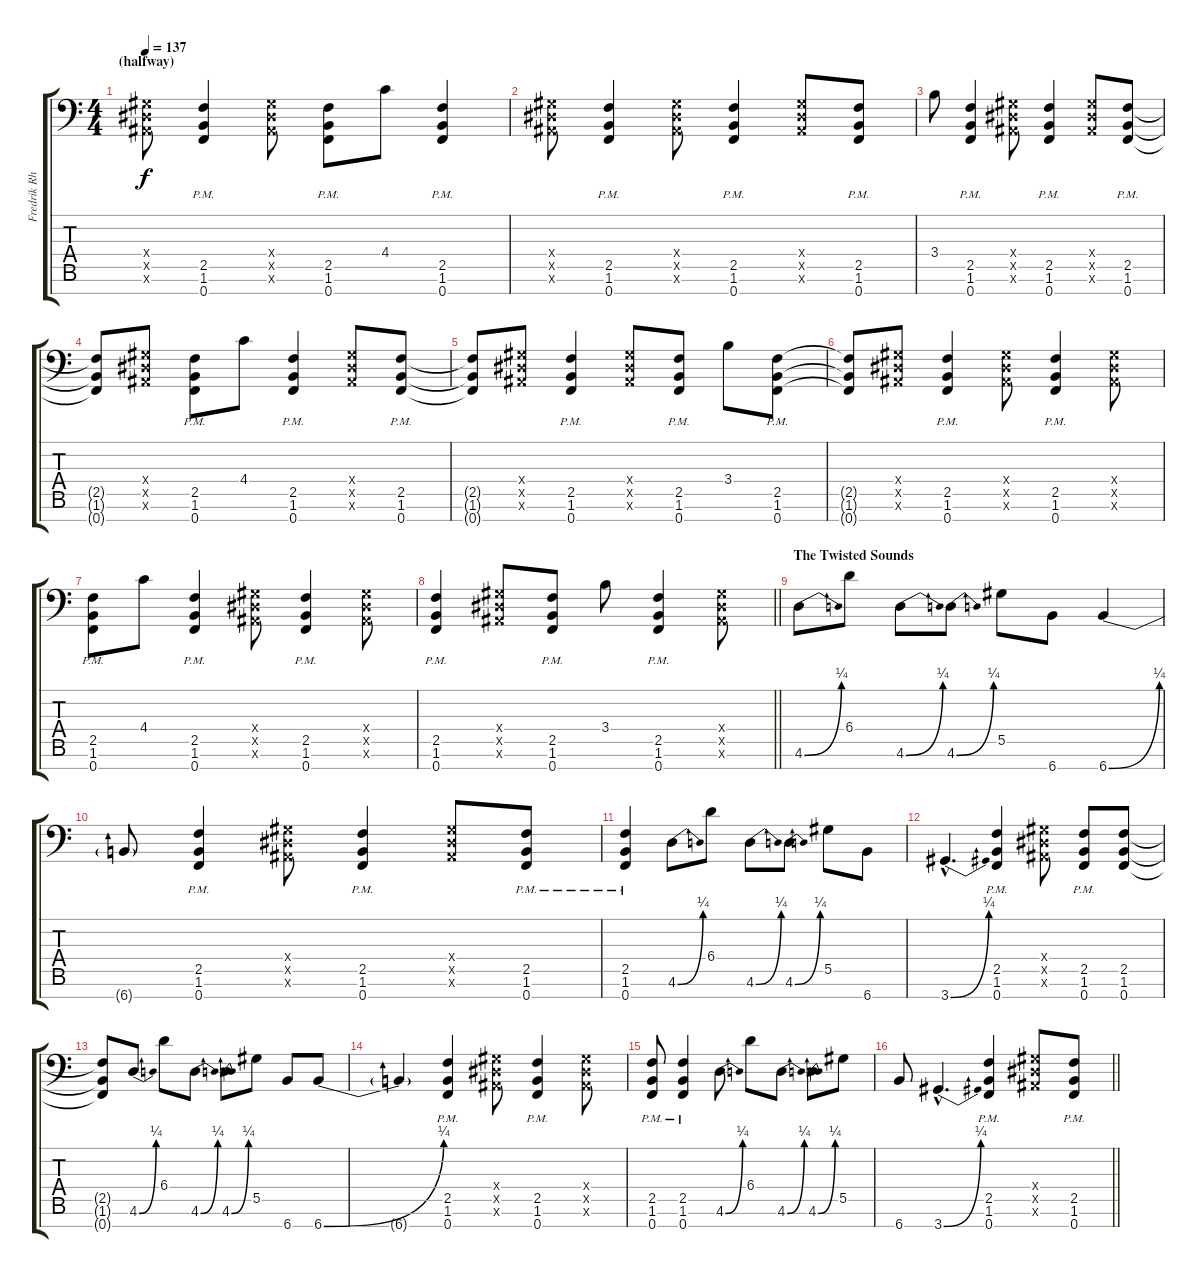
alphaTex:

\track ("Fredrik Rhythm" "Fredrik Rh") {instrument distortionguitar}
\staff {score tabs}
\tuning (Bb3 Gb3 Db3 Ab2 Eb2 Bb1 F1) {hide}
\ts (4 4)
\section ("" "(halfway)")
\tempo 137
\clef f4
\ks c
(0.4{x} 0.5{x} 0.6{x}).8{dy f} (2.5{pm} 1.6{pm} 0.7{pm}).4 (0.4{x} 0.5{x} 0.6{x}).8 (2.5{pm} 1.6 0.7).8 4.4.8 (2.5{pm} 1.6{pm} 0.7{pm}).4 |
(0.4{x} 0.5{x} 0.6{x}).8 (2.5{pm} 1.6{pm} 0.7{pm}).4 (0.4{x} 0.5{x} 0.6{x}).8 (2.5{pm} 1.6{pm} 0.7{pm}).4 (0.4{x} 0.5{x} 0.6{x}).8 (2.5{pm} 1.6 0.7).8 |
3.4.8 (2.5{pm} 1.6{pm} 0.7{pm}).4 (0.4{x} 0.5{x} 0.6{x}).8 (2.5{pm} 1.6{pm} 0.7{pm}).4 (0.4{x} 0.5{x} 0.6{x}).8 (2.5{pm} 1.6{pm} 0.7{pm}).8 |
(2.5{t} 1.6{t} 0.7{t}).8 (0.4{x} 0.5{x} 0.6{x}).8 (2.5{pm} 1.6 0.7).8 4.4.8 (2.5{pm} 1.6{pm} 0.7{pm}).4 (0.4{x} 0.5{x} 0.6{x}).8 (2.5{pm} 1.6 0.7).8 |
(2.5{t} 1.6{t} 0.7{t}).8 (0.4{x} 0.5{x} 0.6{x}).8 (2.5{pm} 1.6{pm} 0.7{pm}).4 (0.4{x} 0.5{x} 0.6{x}).8 (2.5{pm} 1.6 0.7).8 3.4.8 (2.5{pm} 1.6{pm} 0.7{pm}).8 |
(2.5{t} 1.6{t} 0.7{t}).8 (0.4{x} 0.5{x} 0.6{x}).8 (2.5{pm} 1.6{pm} 0.7{pm}).4 (0.4{x} 0.5{x} 0.6{x}).8 (2.5{pm} 1.6{pm} 0.7{pm}).4 (0.4{x} 0.5{x} 0.6{x}).8 |
(2.5{pm} 1.6 0.7).8 4.4.8 (2.5{pm} 1.6{pm} 0.7{pm}).4 (0.4{x} 0.5{x} 0.6{x}).8 (2.5{pm} 1.6{pm} 0.7{pm}).4 (0.4{x} 0.5{x} 0.6{x}).8 |
\barLineRight lightlight
(2.5{pm} 1.6{pm} 0.7{pm}).4 (0.4{x} 0.5{x} 0.6{x}).8 (2.5{pm} 1.6 0.7).8 3.4.8 (2.5{pm} 1.6{pm} 0.7{pm}).4 (0.4{x} 0.5{x} 0.6{x}).8 |
\section ("" "The Twisted Sounds")
4.6{be (bend 0 0 60 1)}.8 6.4.8 4.6{be (bend 0 0 60 1)}.8 4.6{be (bend 0 0 60 1)}.8 5.5.8 6.7.8 6.7{be (bend 0 0 60 1)}.4 |
6.7{t}.8 (2.5{pm} 1.6{pm} 0.7{pm}).4 (0.4{x} 0.5{x} 0.6{x}).8 (2.5{pm} 1.6{pm} 0.7{pm}).4 (0.4{x} 0.5{x} 0.6{x}).8 (2.5{pm} 1.6{pm} 0.7{pm}).8 |
(2.5{pm} 1.6{pm} 0.7{pm}).4 4.6{be (bend 0 0 60 1)}.8 6.4.8 4.6{be (bend 0 0 60 1)}.8 4.6{be (bend 0 0 60 1)}.8 5.5.8 6.7.8 |
3.7{be (bend 0 0 60 1) hac}.4{d} (2.5{pm} 1.6{pm} 0.7{pm}).4 (0.4{x} 0.5{x} 0.6{x}).8 (2.5{pm} 1.6{pm} 0.7{pm}).8 (2.5 1.6 0.7).8 |
(2.5{t} 1.6{t} 0.7{t}).8 4.6{be (bend 0 0 60 1)}.8 6.4.8 4.6{be (bend 0 0 60 1)}.8 4.6{be (bend 0 0 60 1)}.8 5.5.8 6.7.8 6.7{be (bend 0 0 60 1)}.8 |
6.7{t}.4 (2.5{pm} 1.6{pm} 0.7{pm}).4 (0.4{x} 0.5{x} 0.6{x}).8 (2.5{pm} 1.6{pm} 0.7{pm}).4 (0.4{x} 0.5{x} 0.6{x}).8 |
(2.5{pm} 1.6{pm} 0.7{pm}).8 (2.5{pm} 1.6{pm} 0.7{pm}).4 4.6{be (bend 0 0 60 1)}.8 6.4.8 4.6{be (bend 0 0 60 1)}.8 4.6{be (bend 0 0 60 1)}.8 5.5.8 |
\barLineRight lightlight
6.7.8 3.7{be (bend 0 0 60 1) hac}.4{d} (2.5{pm} 1.6{pm} 0.7{pm}).4 (0.4{x} 0.5{x} 0.6{x}).8 (2.5{pm} 1.6{pm} 0.7{pm}).8
